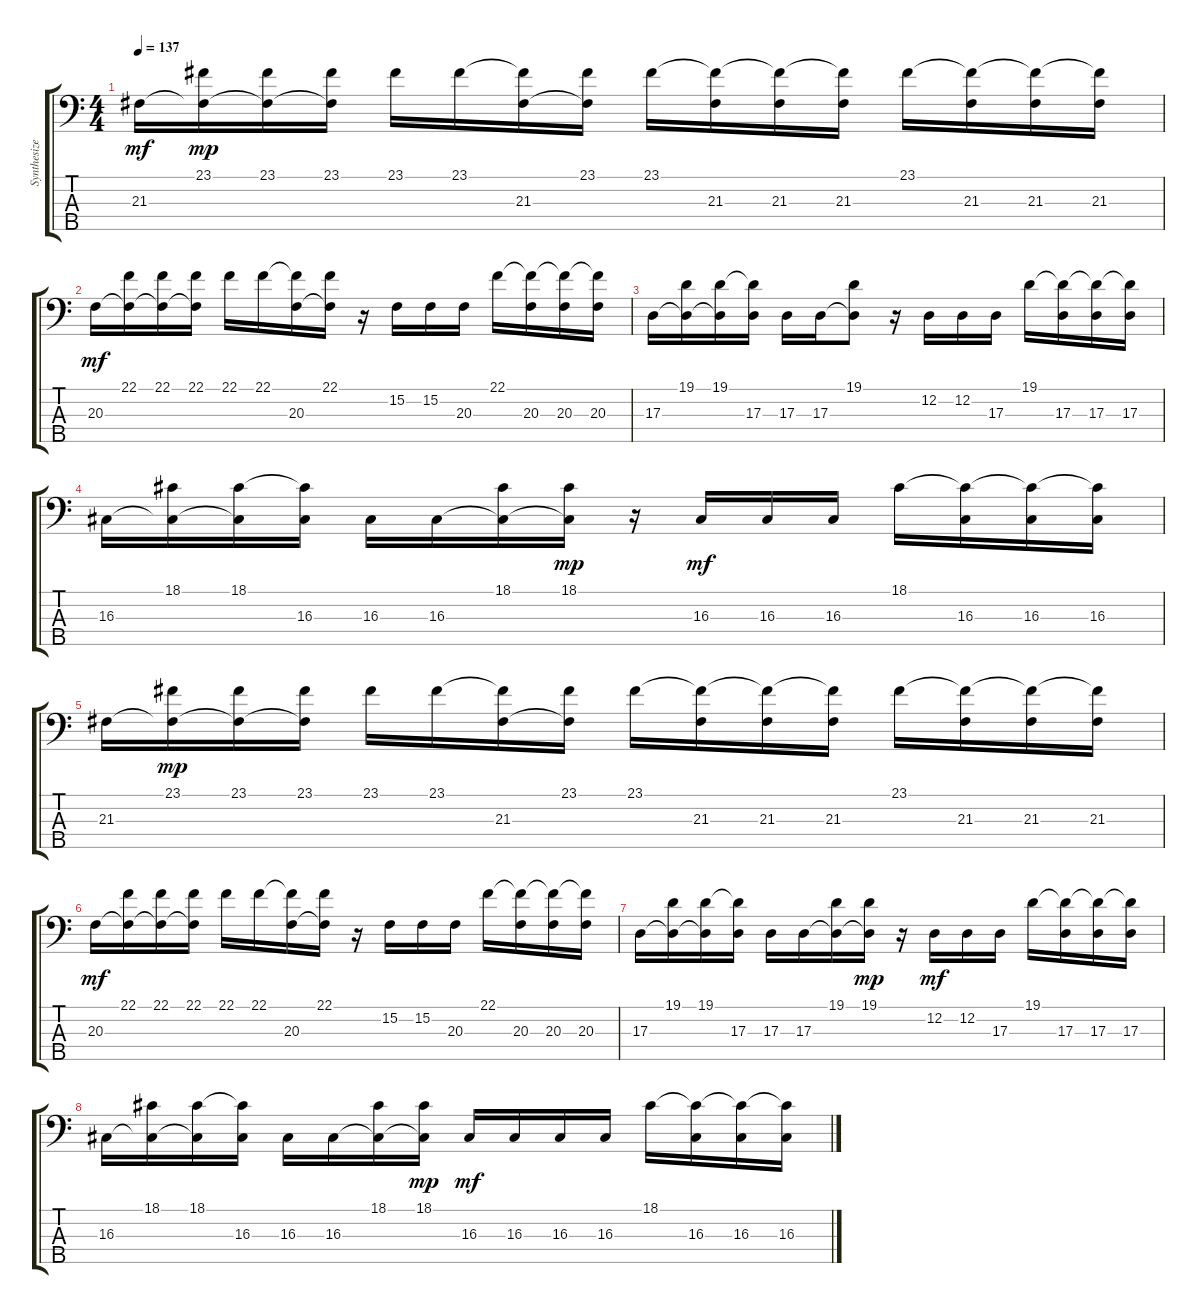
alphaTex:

\track ("Synthesizer" "Synthesize") {instrument pad2warm}
\staff {score tabs}
\tuning (G2 D2 A1 E1 B0) {hide}
\ts (4 4)
\tempo 137
\clef f4
\ks c
21.3.16{dy mf} (23.1 21.3{t}).16{dy mp} (23.1 21.3{t}).16 (23.1 21.3{t}).16 23.1.16 23.1.16 (23.1{t} 21.3).16 (23.1 21.3{t}).16 23.1.16 (23.1{t} 21.3).16 (23.1{t} 21.3).16 (23.1{t} 21.3).16 23.1.16 (23.1{t} 21.3).16 (23.1{t} 21.3).16 (23.1{t} 21.3).16 |
20.3.16{dy mf} (22.1 20.3{t}).16 (22.1 20.3{t}).16 (22.1 20.3{t}).16 22.1.16 22.1.16 (22.1{t} 20.3).16 (22.1 20.3{t}).16 r.16 15.2.16 15.2.16 20.3.16 22.1.16 (22.1{t} 20.3).16 (22.1{t} 20.3).16 (22.1{t} 20.3).16 |
17.3.16 (19.1 17.3{t}).16 (19.1 17.3{t}).16 (19.1{t} 17.3).16 17.3.16 17.3.16 (19.1 17.3{t}).8 r.16 12.2.16 12.2.16 17.3.16 19.1.16 (19.1{t} 17.3).16 (19.1{t} 17.3).16 (19.1{t} 17.3).16 |
16.3.16 (18.1 16.3{t}).16 (18.1 16.3{t}).16 (18.1{t} 16.3).16 16.3.16 16.3.16 (18.1 16.3{t}).16 (18.1 16.3{t}).16{dy mp} r.16 16.3.16{dy mf} 16.3.16 16.3.16 18.1.16 (18.1{t} 16.3).16 (18.1{t} 16.3).16 (18.1{t} 16.3).16 |
21.3.16 (23.1 21.3{t}).16{dy mp} (23.1 21.3{t}).16 (23.1 21.3{t}).16 23.1.16 23.1.16 (23.1{t} 21.3).16 (23.1 21.3{t}).16 23.1.16 (23.1{t} 21.3).16 (23.1{t} 21.3).16 (23.1{t} 21.3).16 23.1.16 (23.1{t} 21.3).16 (23.1{t} 21.3).16 (23.1{t} 21.3).16 |
20.3.16{dy mf} (22.1 20.3{t}).16 (22.1 20.3{t}).16 (22.1 20.3{t}).16 22.1.16 22.1.16 (22.1{t} 20.3).16 (22.1 20.3{t}).16 r.16 15.2.16 15.2.16 20.3.16 22.1.16 (22.1{t} 20.3).16 (22.1{t} 20.3).16 (22.1{t} 20.3).16 |
17.3.16 (19.1 17.3{t}).16 (19.1 17.3{t}).16 (19.1{t} 17.3).16 17.3.16 17.3.16 (19.1 17.3{t}).16 (19.1 17.3{t}).16{dy mp} r.16 12.2.16{dy mf} 12.2.16 17.3.16 19.1.16 (19.1{t} 17.3).16 (19.1{t} 17.3).16 (19.1{t} 17.3).16 |
16.3.16 (18.1 16.3{t}).16 (18.1 16.3{t}).16 (18.1{t} 16.3).16 16.3.16 16.3.16 (18.1 16.3{t}).16 (18.1 16.3{t}).16{dy mp} 16.3.16{dy mf} 16.3.16 16.3.16 16.3.16 18.1.16 (18.1{t} 16.3).16 (18.1{t} 16.3).16 (18.1{t} 16.3).16
